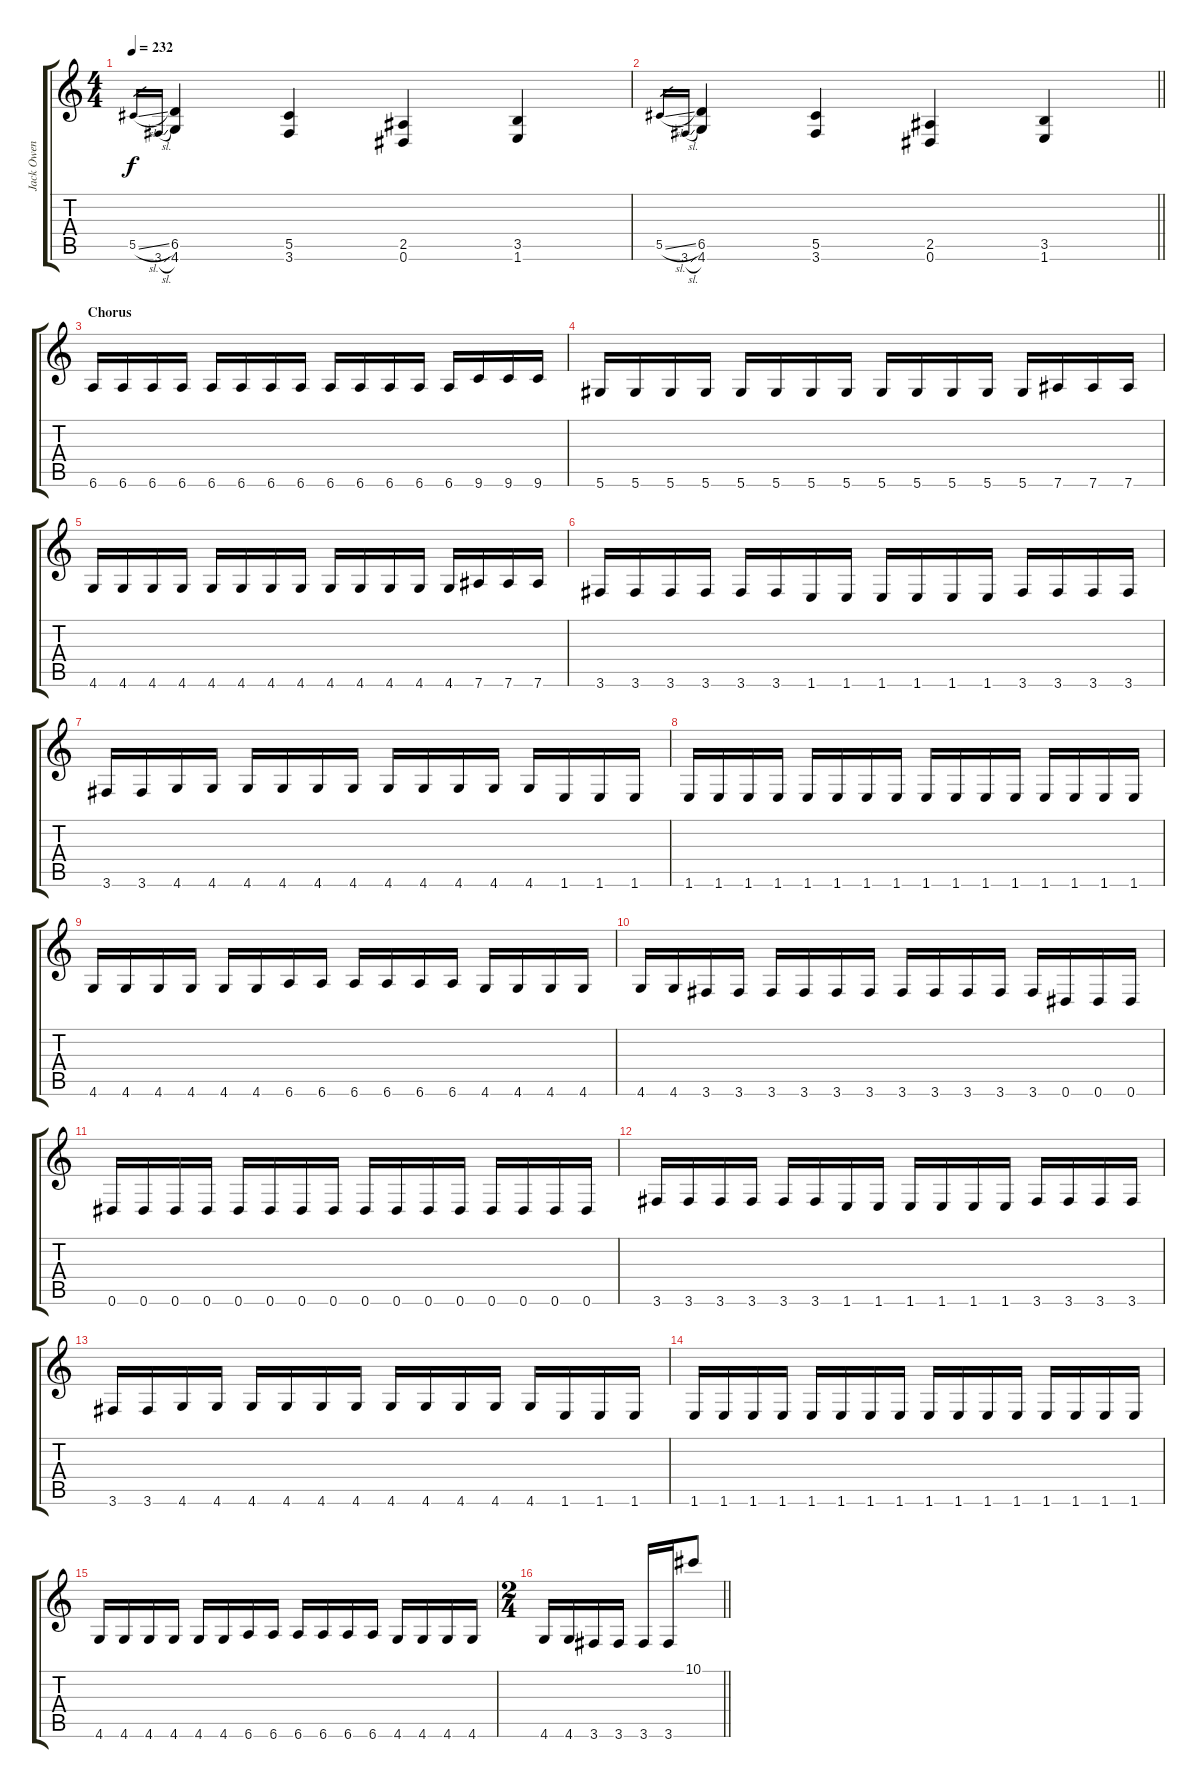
\track ("Jack Owen" "Jack Owen") {instrument distortionguitar}
\staff {score tabs}
\tuning (Eb4 Bb3 Gb3 Db3 Ab2 Eb2) {hide}
\ts (4 4)
\tempo 232
\clef g2
\ks c
5.5{sl}.16{gr dy f} 3.6{sl}.16{gr} (6.5 4.6).4 (5.5 3.6).4 (2.5 0.6).4 (3.5 1.6).4 |
\barLineRight lightlight
5.5{sl}.16{gr} 3.6{sl}.16{gr} (6.5 4.6).4 (5.5 3.6).4 (2.5 0.6).4 (3.5 1.6).4 |
\section ("" "Chorus")
6.6.16 6.6.16 6.6.16 6.6.16 6.6.16 6.6.16 6.6.16 6.6.16 6.6.16 6.6.16 6.6.16 6.6.16 6.6.16 9.6.16 9.6.16 9.6.16 |
5.6.16 5.6.16 5.6.16 5.6.16 5.6.16 5.6.16 5.6.16 5.6.16 5.6.16 5.6.16 5.6.16 5.6.16 5.6.16 7.6.16 7.6.16 7.6.16 |
4.6.16 4.6.16 4.6.16 4.6.16 4.6.16 4.6.16 4.6.16 4.6.16 4.6.16 4.6.16 4.6.16 4.6.16 4.6.16 7.6.16 7.6.16 7.6.16 |
3.6.16 3.6.16 3.6.16 3.6.16 3.6.16 3.6.16 1.6.16 1.6.16 1.6.16 1.6.16 1.6.16 1.6.16 3.6.16 3.6.16 3.6.16 3.6.16 |
3.6.16 3.6.16 4.6.16 4.6.16 4.6.16 4.6.16 4.6.16 4.6.16 4.6.16 4.6.16 4.6.16 4.6.16 4.6.16 1.6.16 1.6.16 1.6.16 |
1.6.16 1.6.16 1.6.16 1.6.16 1.6.16 1.6.16 1.6.16 1.6.16 1.6.16 1.6.16 1.6.16 1.6.16 1.6.16 1.6.16 1.6.16 1.6.16 |
4.6.16 4.6.16 4.6.16 4.6.16 4.6.16 4.6.16 6.6.16 6.6.16 6.6.16 6.6.16 6.6.16 6.6.16 4.6.16 4.6.16 4.6.16 4.6.16 |
4.6.16 4.6.16 3.6.16 3.6.16 3.6.16 3.6.16 3.6.16 3.6.16 3.6.16 3.6.16 3.6.16 3.6.16 3.6.16 0.6.16 0.6.16 0.6.16 |
0.6.16 0.6.16 0.6.16 0.6.16 0.6.16 0.6.16 0.6.16 0.6.16 0.6.16 0.6.16 0.6.16 0.6.16 0.6.16 0.6.16 0.6.16 0.6.16 |
3.6.16 3.6.16 3.6.16 3.6.16 3.6.16 3.6.16 1.6.16 1.6.16 1.6.16 1.6.16 1.6.16 1.6.16 3.6.16 3.6.16 3.6.16 3.6.16 |
3.6.16 3.6.16 4.6.16 4.6.16 4.6.16 4.6.16 4.6.16 4.6.16 4.6.16 4.6.16 4.6.16 4.6.16 4.6.16 1.6.16 1.6.16 1.6.16 |
1.6.16 1.6.16 1.6.16 1.6.16 1.6.16 1.6.16 1.6.16 1.6.16 1.6.16 1.6.16 1.6.16 1.6.16 1.6.16 1.6.16 1.6.16 1.6.16 |
4.6.16 4.6.16 4.6.16 4.6.16 4.6.16 4.6.16 6.6.16 6.6.16 6.6.16 6.6.16 6.6.16 6.6.16 4.6.16 4.6.16 4.6.16 4.6.16 |
\ts (2 4)
\barLineRight lightlight
4.6.16 4.6.16 3.6.16 3.6.16 3.6.16 3.6.16 10.1.8
